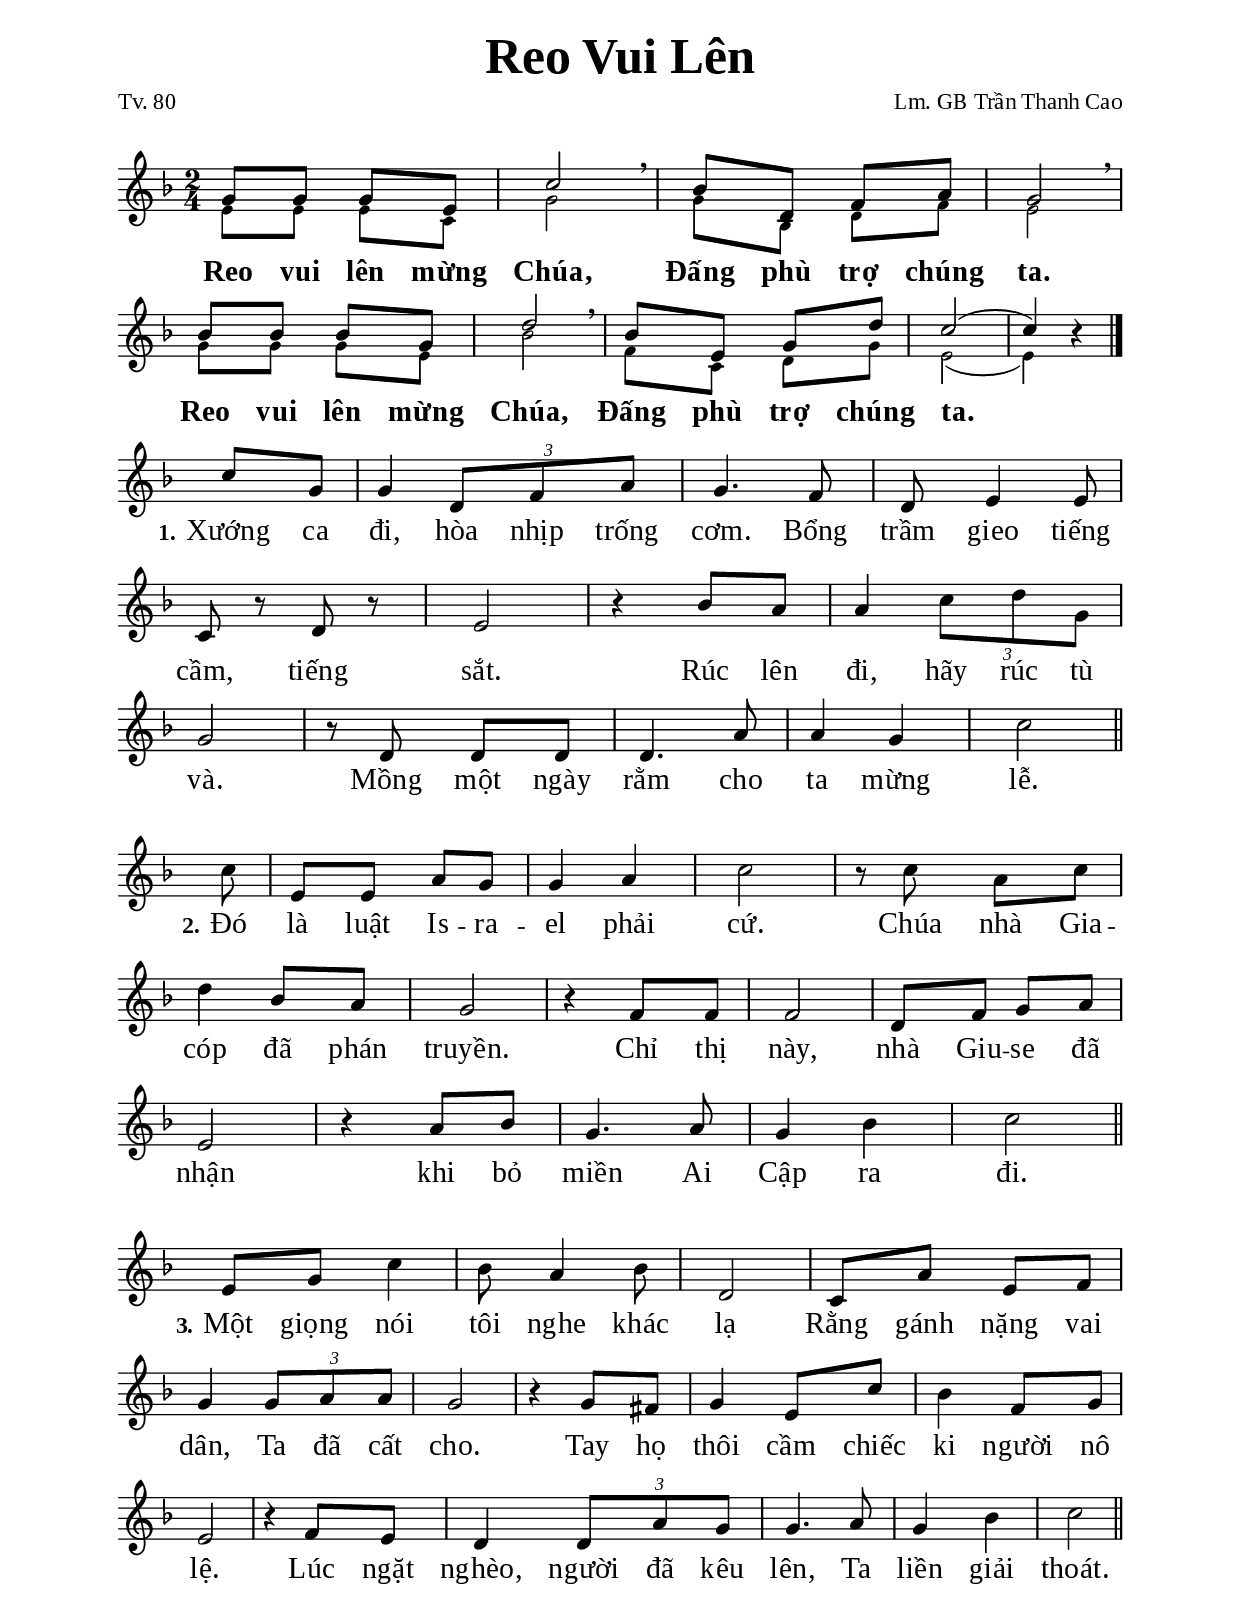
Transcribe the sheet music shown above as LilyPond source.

% Cài đặt chung
\version "2.22.1"
\include "english.ly"

\header {
  title = \markup { \fontsize #3 "Reo Vui Lên" }
  poet = "Tv. 80"
  composer = "Lm. GB Trần Thanh Cao"
  arranger = " "
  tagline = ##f
}

\paper {
  #(set-paper-size "a4")
  top-margin = 10\mm
  bottom-margin = 10\mm
  left-margin = 20\mm
  right-margin = 20\mm
  indent = #0
  #(define fonts
    (make-pango-font-tree
      "Liberation Serif"
      "Liberation Serif"
      "Liberation Serif"
      (/ 20 20)))
  page-count = #1
}

% Nhạc điệp khúc
nhacDiepKhucSop = \relative c'' {
  g8 g g e |
  c'2 \breathe |
  bf8 d, f a |
  g2 \breathe |
  bf8 bf bf g |
  d'2 \breathe |
  bf8 e, g d' |
  c2 ( |
  c4) r \bar "|."
}

nhacDiepKhucBas = \relative c' {
  e8 e e c |
  g'2 |
  g8 bf, d f |
  e2 |
  g8 g g e |
  bf'2 |
  f8 c d g |
  e2 ( |
  e4) r
}

% Nhạc phiên khúc
nhacPhienKhucMot = \relative c'' {
  \partial 4 c8 g |
  g4 \tuplet 3/2 { d8 f a } |
  g4. f8 |
  d e4 e8 |
  c r d r |
  e2 |
  r4 bf'8 a |
  a4 \tuplet 3/2 { c8 d g, } |
  g2 |
  r8 d d d |
  d4. a'8 |
  a4 g |
  c2 \bar "||"
}

nhacPhienKhucHai = \relative c'' {
  \partial 8 c8 |
  e, e a g |
  g4 a |
  c2 |
  r8 c a c |
  d4 bf8 a |
  g2 |
  r4 f8 f |
  f2 |
  d8 f g a |
  e2 |
  r4 a8 bf |
  g4. a8 |
  g4 bf |
  c2 \bar "||"
}

nhacPhienKhucBa = \relative c' {
  e8 g c4 |
  bf8 a4 bf8 |
  d,2 |
  c8 a' e f |
  g4 \tuplet 3/2 { g8 a a } |
  g2 |
  r4 g8 fs |
  g4 e8 c' |
  bf4 f8 g |
  e2 |
  r4 f8 e |
  d4 \tuplet 3/2 { d8 a' g } |
  g4. a8 |
  g4 bf |
  c2 \bar "||"
}

% Lời điệp khúc
loiDiepKhuc = \lyricmode {
  Reo vui lên mừng Chúa, Đấng phù trợ chúng ta.
  Reo vui lên mừng Chúa, Đấng phù trợ chúng ta.
}

% Lời phiên khúc
loiPhienKhucMot = \lyricmode {
  \set stanza = #"1."
  Xướng ca đi, hòa nhịp trống cơm.
  Bổng trầm gieo tiếng cầm, tiếng sắt.
  Rúc lên đi, hãy rúc tù và.
  Mồng một ngày rằm cho ta mừng lễ.
}

loiPhienKhucHai = \lyricmode {
  \set stanza = #"2."
  Đó là luật Is -- ra -- el phải cứ.
  Chúa nhà Gia -- cóp đã phán truyền.
  Chỉ thị này, nhà Giu -- se đã nhận
  khi bỏ miền Ai Cập ra đi.
}

loiPhienKhucBa = \lyricmode {
  \set stanza = #"3."
  Một giọng nói tôi nghe khác lạ
  Rằng gánh nặng vai dân, Ta đã cất cho.
  Tay họ thôi cầm chiếc ki người nô lệ.
  Lúc ngặt nghèo, người đã kêu lên, Ta liền giải thoát.
}


% Dàn trang
\score {
  \new ChoirStaff <<
    \new Staff = diepKhuc \with {
        \consists "Merge_rests_engraver"
        %\magnifyStaff #(magstep +1)
      }
      <<
      \new Voice = beSop {
        \voiceOne \key f \major \time 2/4 \nhacDiepKhucSop
      }
      \new Voice = beBas {
        \override NoteHead.font-size = #-2
        \voiceTwo \key f \major \time 2/4 \nhacDiepKhucBas
      }
    >>
    \new Lyrics \lyricsto beSop \loiDiepKhuc
  >>
  \layout {
    \override Lyrics.LyricText.font-series = #'bold
    \override Lyrics.LyricText.font-size = #+2.5
    \override Lyrics.LyricSpace.minimum-distance = #2.5
    \override Score.BarNumber.break-visibility = ##(#f #f #f)
    \override Score.SpacingSpanner.uniform-stretching = ##t
  }
}

\score {
  \new ChoirStaff <<
    \new Staff = phienKhuc \with {
        %\magnifyStaff #(magstep +1)
      }
      <<
      \new Voice = beSop {
        \key f \major \time 2/4 \nhacPhienKhucMot
      }
    >>
    \new Lyrics \lyricsto beSop \loiPhienKhucMot
  >>
  \layout {
    \override Staff.TimeSignature.transparent = ##t
    \override Lyrics.LyricText.font-size = #+2.5
    \override Lyrics.LyricSpace.minimum-distance = #3.0
    \override Score.BarNumber.break-visibility = ##(#f #f #f)
    \override Score.SpacingSpanner.uniform-stretching = ##t
  }
}

\score {
  \new ChoirStaff <<
    \new Staff = phienKhuc \with {
        %\magnifyStaff #(magstep +1)
      }
      <<
      \new Voice = beSop {
        \key f \major \time 2/4 \nhacPhienKhucHai
      }
    >>
    \new Lyrics \lyricsto beSop \loiPhienKhucHai
  >>
  \layout {
    \override Staff.TimeSignature.transparent = ##t
    \override Lyrics.LyricText.font-size = #+2.5
    \override Lyrics.LyricSpace.minimum-distance = #3.5
    \override Score.BarNumber.break-visibility = ##(#f #f #f)
    \override Score.SpacingSpanner.uniform-stretching = ##t
  }
}

\score {
  \new ChoirStaff <<
    \new Staff = phienKhuc \with {
        %\magnifyStaff #(magstep +1)
      }
      <<
      \new Voice = beSop {
        \key f \major \time 2/4 \nhacPhienKhucBa
      }
    >>
    \new Lyrics \lyricsto beSop \loiPhienKhucBa
  >>
  \layout {
    \override Staff.TimeSignature.transparent = ##t
    \override Lyrics.LyricText.font-size = #+2.5
    \override Lyrics.LyricSpace.minimum-distance = #2.5
    \override Score.BarNumber.break-visibility = ##(#f #f #f)
    \override Score.SpacingSpanner.uniform-stretching = ##t
  }
}
